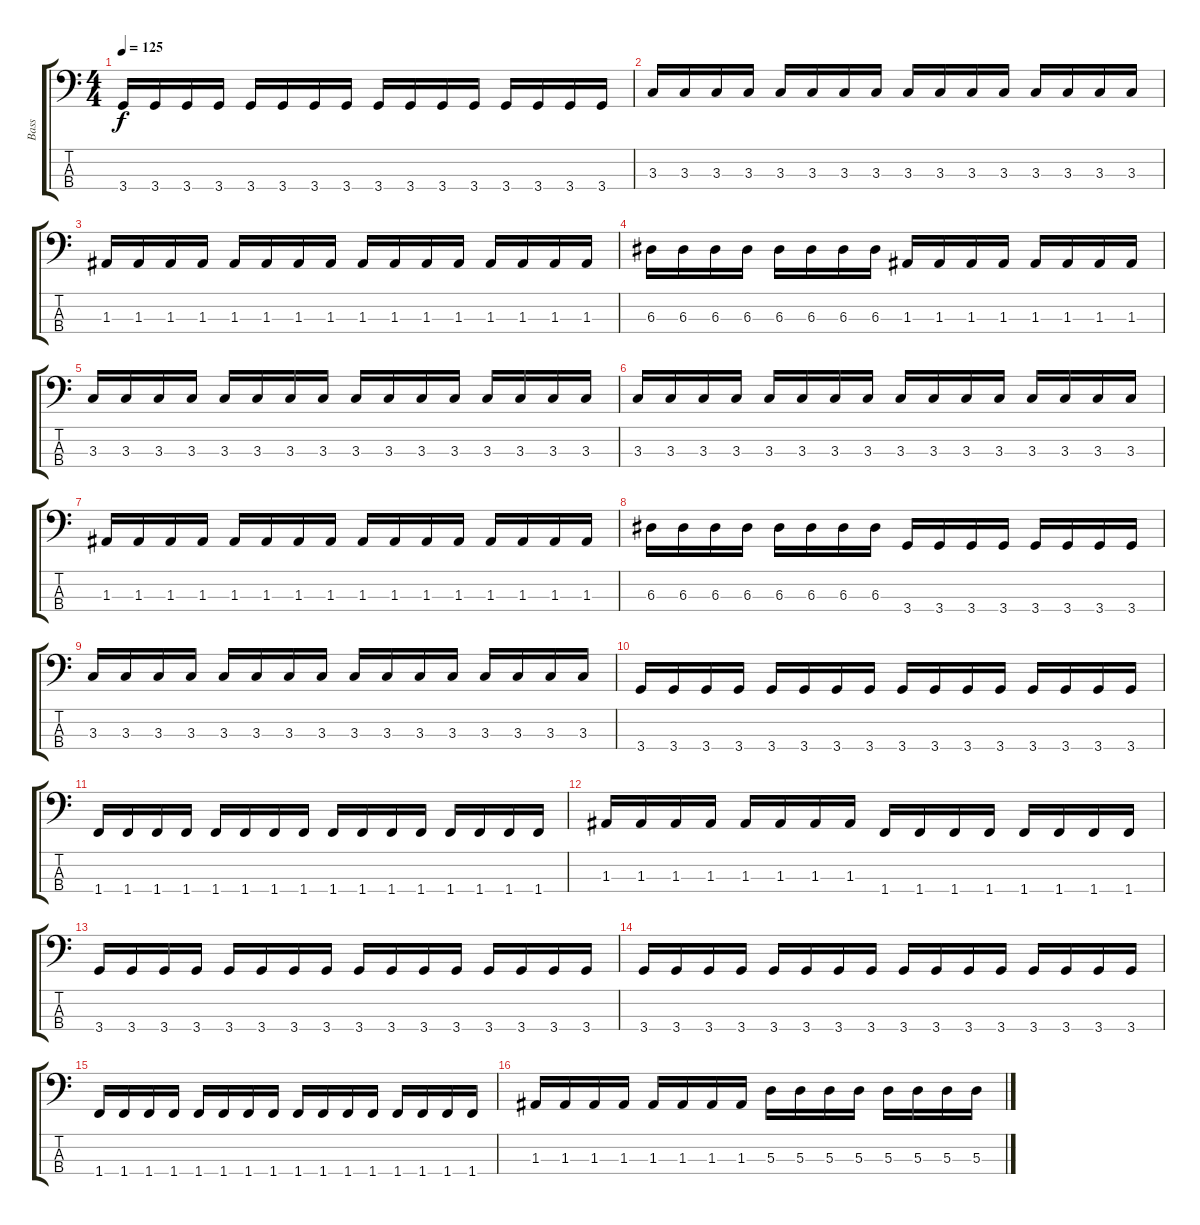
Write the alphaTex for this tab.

\track ("Bass" "Bass") {instrument electricbasspick}
\staff {score tabs}
\tuning (G2 D2 A1 E1) {hide}
\ts (4 4)
\tempo 125
\clef f4
\ks c
3.4.16{dy f} 3.4.16 3.4.16 3.4.16 3.4.16 3.4.16 3.4.16 3.4.16 3.4.16 3.4.16 3.4.16 3.4.16 3.4.16 3.4.16 3.4.16 3.4.16 |
3.3.16 3.3.16 3.3.16 3.3.16 3.3.16 3.3.16 3.3.16 3.3.16 3.3.16 3.3.16 3.3.16 3.3.16 3.3.16 3.3.16 3.3.16 3.3.16 |
1.3.16 1.3.16 1.3.16 1.3.16 1.3.16 1.3.16 1.3.16 1.3.16 1.3.16 1.3.16 1.3.16 1.3.16 1.3.16 1.3.16 1.3.16 1.3.16 |
6.3.16 6.3.16 6.3.16 6.3.16 6.3.16 6.3.16 6.3.16 6.3.16 1.3.16 1.3.16 1.3.16 1.3.16 1.3.16 1.3.16 1.3.16 1.3.16 |
3.3.16 3.3.16 3.3.16 3.3.16 3.3.16 3.3.16 3.3.16 3.3.16 3.3.16 3.3.16 3.3.16 3.3.16 3.3.16 3.3.16 3.3.16 3.3.16 |
3.3.16 3.3.16 3.3.16 3.3.16 3.3.16 3.3.16 3.3.16 3.3.16 3.3.16 3.3.16 3.3.16 3.3.16 3.3.16 3.3.16 3.3.16 3.3.16 |
1.3.16 1.3.16 1.3.16 1.3.16 1.3.16 1.3.16 1.3.16 1.3.16 1.3.16 1.3.16 1.3.16 1.3.16 1.3.16 1.3.16 1.3.16 1.3.16 |
6.3.16 6.3.16 6.3.16 6.3.16 6.3.16 6.3.16 6.3.16 6.3.16 3.4.16 3.4.16 3.4.16 3.4.16 3.4.16 3.4.16 3.4.16 3.4.16 |
3.3.16 3.3.16 3.3.16 3.3.16 3.3.16 3.3.16 3.3.16 3.3.16 3.3.16 3.3.16 3.3.16 3.3.16 3.3.16 3.3.16 3.3.16 3.3.16 |
3.4.16 3.4.16 3.4.16 3.4.16 3.4.16 3.4.16 3.4.16 3.4.16 3.4.16 3.4.16 3.4.16 3.4.16 3.4.16 3.4.16 3.4.16 3.4.16 |
1.4.16 1.4.16 1.4.16 1.4.16 1.4.16 1.4.16 1.4.16 1.4.16 1.4.16 1.4.16 1.4.16 1.4.16 1.4.16 1.4.16 1.4.16 1.4.16 |
1.3.16 1.3.16 1.3.16 1.3.16 1.3.16 1.3.16 1.3.16 1.3.16 1.4.16 1.4.16 1.4.16 1.4.16 1.4.16 1.4.16 1.4.16 1.4.16 |
3.4.16 3.4.16 3.4.16 3.4.16 3.4.16 3.4.16 3.4.16 3.4.16 3.4.16 3.4.16 3.4.16 3.4.16 3.4.16 3.4.16 3.4.16 3.4.16 |
3.4.16 3.4.16 3.4.16 3.4.16 3.4.16 3.4.16 3.4.16 3.4.16 3.4.16 3.4.16 3.4.16 3.4.16 3.4.16 3.4.16 3.4.16 3.4.16 |
1.4.16 1.4.16 1.4.16 1.4.16 1.4.16 1.4.16 1.4.16 1.4.16 1.4.16 1.4.16 1.4.16 1.4.16 1.4.16 1.4.16 1.4.16 1.4.16 |
1.3.16 1.3.16 1.3.16 1.3.16 1.3.16 1.3.16 1.3.16 1.3.16 5.3.16 5.3.16 5.3.16 5.3.16 5.3.16 5.3.16 5.3.16 5.3.16
